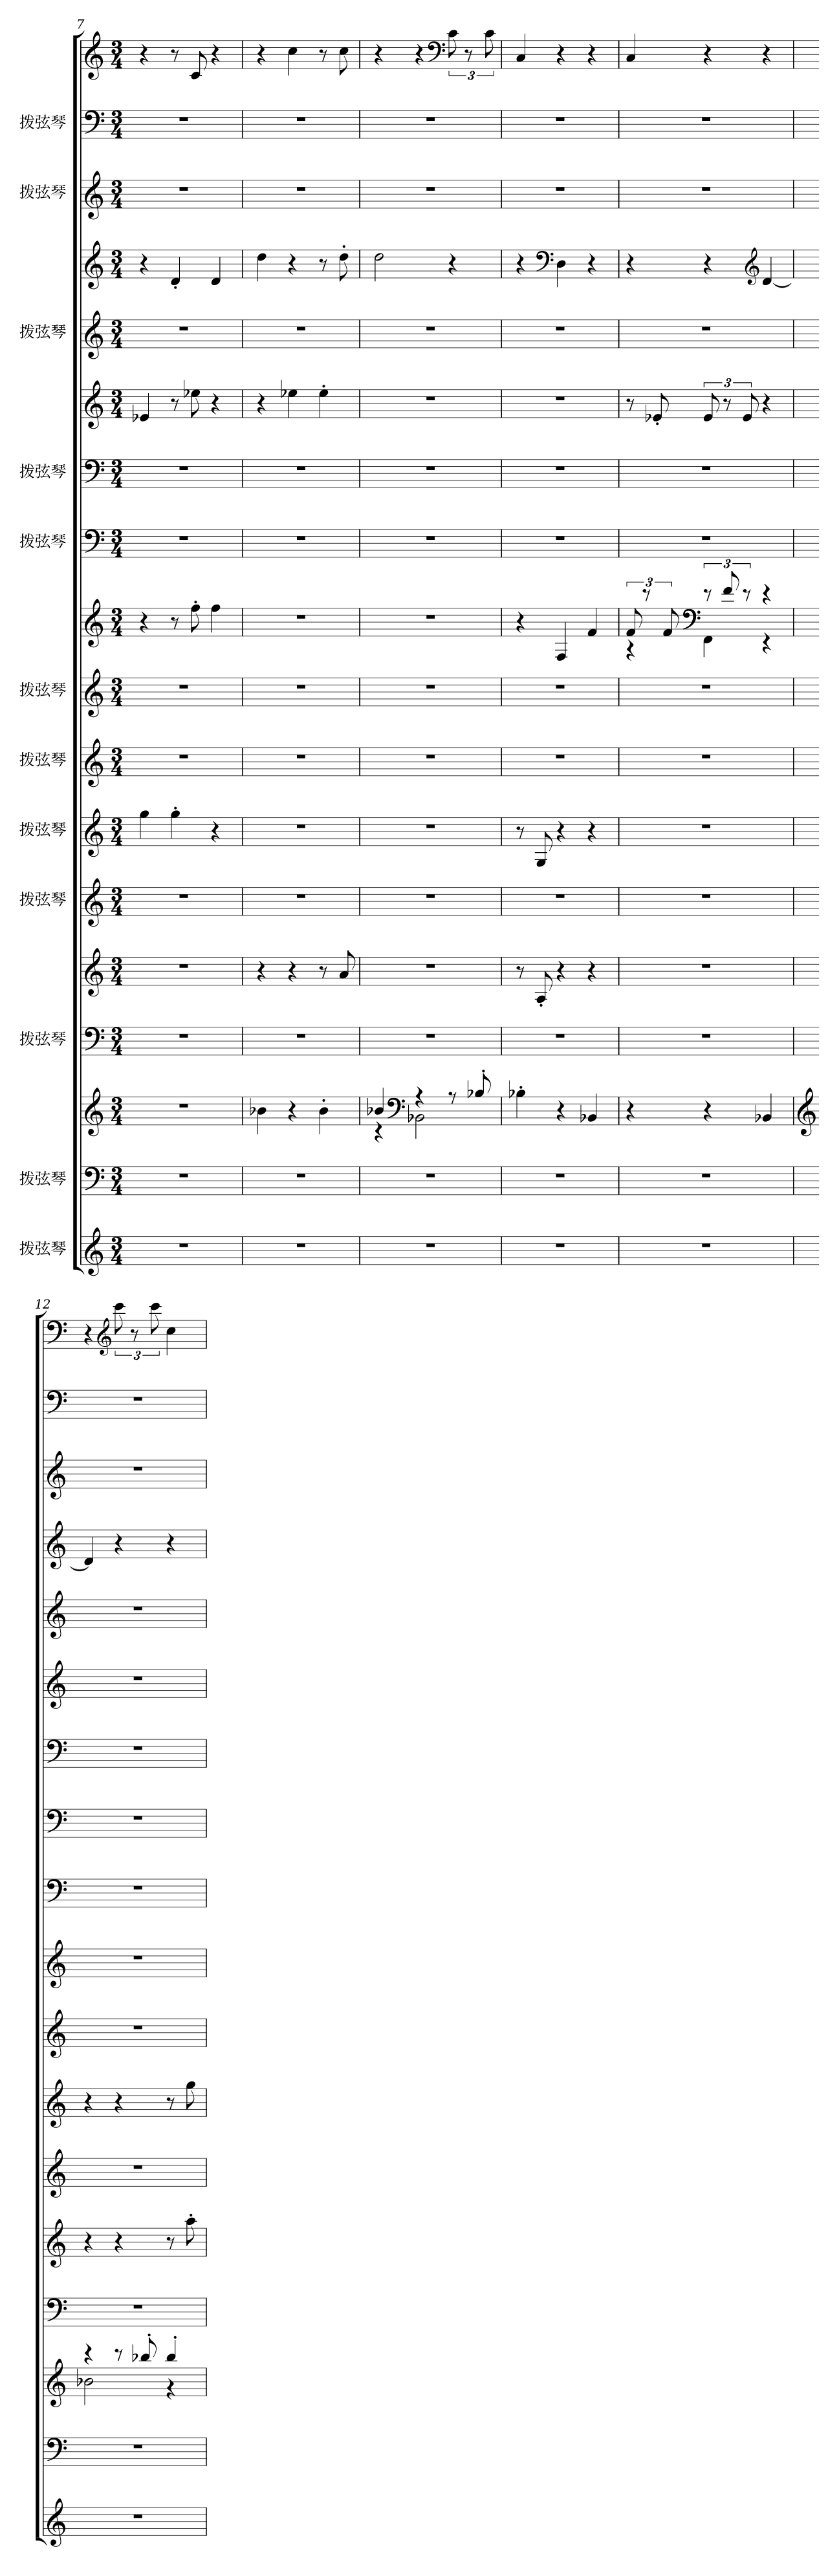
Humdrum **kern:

**kern	**kern	**kern	**kern	**kern	**kern	**kern	**kern	**kern	**kern	**kern	**kern	**kern	**kern	**kern	**kern	**kern	**kern
*part12	*part11	*part11	*part10	*part10	*part9	*part8	*part7	*part6	*part6	*part5	*part4	*part4	*part3	*part3	*part2	*part1	*part1
*staff18	*staff17	*staff16	*staff15	*staff14	*staff13	*staff12	*staff11	*staff10	*staff9	*staff8	*staff7	*staff6	*staff5	*staff4	*staff3	*staff2	*staff1
*I"拨弦琴	*I"拨弦琴	*	*I"拨弦琴	*	*I"拨弦琴	*I"拨弦琴	*I"拨弦琴	*I"拨弦琴	*	*I"拨弦琴	*I"拨弦琴	*	*I"拨弦琴	*	*I"拨弦琴	*I"拨弦琴	*
*clefG2	*clefF4	*clefG2	*clefF4	*clefG2	*clefG2	*clefG2	*clefG2	*clefG2	*clefG2	*clefF4	*clefF4	*clefG2	*clefG2	*clefG2	*clefG2	*clefF4	*clefG2
*k[]	*k[]	*k[]	*k[]	*k[]	*k[]	*k[]	*k[]	*k[]	*k[]	*k[]	*k[]	*k[]	*k[]	*k[]	*k[]	*k[]	*k[]
*M3/4	*M3/4	*M3/4	*M3/4	*M3/4	*M3/4	*M3/4	*M3/4	*M3/4	*M3/4	*M3/4	*M3/4	*M3/4	*M3/4	*M3/4	*M3/4	*M3/4	*M3/4
=7	=7	=7	=7	=7	=7	=7	=7	=7	=7	=7	=7	=7	=7	=7	=7	=7	=7
2.r	2.r	2.r	2.r	2.r	2.r	4gg\	2.r	2.r	4r	2.r	2.r	4e-X/	2.r	4r	2.r	2.r	4r
.	.	.	.	.	.	4gg'\	.	.	8r	.	.	8r	.	4d'/	.	.	8r
.	.	.	.	.	.	.	.	.	8ff'\	.	.	8ee-X\	.	.	.	.	8c/
.	.	.	.	.	.	4r	.	.	4ff\	.	.	4r	.	4d/	.	.	4r
!!LO:PB:g=z
=8	=8	=8	=8	=8	=8	=8	=8	=8	=8	=8	=8	=8	=8	=8	=8	=8	=8
2.r	2.r	4b-X\	2.r	4r	2.r	2.r	2.r	2.r	2.r	2.r	2.r	4r	2.r	4dd\	2.r	2.r	4r
.	.	4r	.	4r	.	.	.	.	.	.	.	4ee-X\	.	4r	.	.	4cc\
.	.	4b-'\	.	8r	.	.	.	.	.	.	.	4ee-'\	.	8r	.	.	8r
.	.	.	.	8a/	.	.	.	.	.	.	.	.	.	8dd'\	.	.	8cc\
=9	=9	=9	=9	=9	=9	=9	=9	=9	=9	=9	=9	=9	=9	=9	=9	=9	=9
*	*	*^	*	*	*	*	*	*	*	*	*	*	*	*	*	*	*
2.r	2.r	4b-X/	4r	2.r	2.r	2.r	2.r	2.r	2.r	2.r	2.r	2.r	2.r	2.r	2dd\	2.r	2.r	4r
*	*	*clefF4	*	*	*	*	*	*	*	*	*	*	*	*	*	*	*	*
.	.	4r	2BB-X\	.	.	.	.	.	.	.	.	.	.	.	.	.	.	4r
*	*	*	*	*	*	*	*	*	*	*	*	*	*	*	*	*	*	*clefF4
.	.	8r	.	.	.	.	.	.	.	.	.	.	.	.	4r	.	.	12c\
.	.	.	.	.	.	.	.	.	.	.	.	.	.	.	.	.	.	12r
.	.	8B-X'/	.	.	.	.	.	.	.	.	.	.	.	.	.	.	.	.
.	.	.	.	.	.	.	.	.	.	.	.	.	.	.	.	.	.	12c\
*	*	*v	*v	*	*	*	*	*	*	*	*	*	*	*	*	*	*	*
=10	=10	=10	=10	=10	=10	=10	=10	=10	=10	=10	=10	=10	=10	=10	=10	=10	=10
2.r	2.r	4B-X'\	2.r	8r	2.r	8r	2.r	2.r	4r	2.r	2.r	2.r	2.r	4r	2.r	2.r	4C/
.	.	.	.	8A'/	.	8G/	.	.	.	.	.	.	.	.	.	.	.
*	*	*	*	*	*	*	*	*	*	*	*	*	*	*clefF4	*	*	*
.	.	4r	.	4r	.	4r	.	.	4F/	.	.	.	.	4D\	.	.	4r
.	.	4BB-X/	.	4r	.	4r	.	.	4f/	.	.	.	.	4r	.	.	4r
=11	=11	=11	=11	=11	=11	=11	=11	=11	=11	=11	=11	=11	=11	=11	=11	=11	=11
*	*	*	*	*	*	*	*	*	*^	*	*	*	*	*	*	*	*
2.r	2.r	4r	2.r	2.r	2.r	2.r	2.r	2.r	12f/	4r	2.r	2.r	8r	2.r	4r	2.r	2.r	4C/
.	.	.	.	.	.	.	.	.	12r	.	.	.	.	.	.	.	.	.
.	.	.	.	.	.	.	.	.	.	.	.	.	8e-X'/	.	.	.	.	.
.	.	.	.	.	.	.	.	.	12f/	.	.	.	.	.	.	.	.	.
*	*	*	*	*	*	*	*	*	*clefF4	*	*	*	*	*	*	*	*	*
.	.	4r	.	.	.	.	.	.	12r	4FF\	.	.	12e-/	.	4r	.	.	4r
.	.	.	.	.	.	.	.	.	12f/	.	.	.	12r	.	.	.	.	.
.	.	.	.	.	.	.	.	.	12r	.	.	.	12e-/	.	.	.	.	.
*	*	*	*	*	*	*	*	*	*	*	*	*	*	*	*clefG2	*	*	*
.	.	4BB-X/	.	.	.	.	.	.	4r	4r	.	.	4r	.	[4d/	.	.	4r
*	*	*	*	*	*	*	*	*	*v	*v	*	*	*	*	*	*	*	*
!!LO:PB:g=z
=12	=12	=12	=12	=12	=12	=12	=12	=12	=12	=12	=12	=12	=12	=12	=12	=12	=12
*	*	*clefG2	*	*	*	*	*	*	*	*	*	*	*	*	*	*	*
*	*	*^	*	*	*	*	*	*	*	*	*	*	*	*	*	*	*
2.r	2.r	4r	2b-X\	2.r	4r	2.r	4r	2.r	2.r	2.r	2.r	2.r	2.r	2.r	4d/]	2.r	2.r	4r
*	*	*	*	*	*	*	*	*	*	*	*	*	*	*	*	*	*	*clefG2
.	.	8r	.	.	4r	.	4r	.	.	.	.	.	.	.	4r	.	.	12ccc\
.	.	.	.	.	.	.	.	.	.	.	.	.	.	.	.	.	.	12r
.	.	8bb-X'/	.	.	.	.	.	.	.	.	.	.	.	.	.	.	.	.
.	.	.	.	.	.	.	.	.	.	.	.	.	.	.	.	.	.	12ccc\
.	.	4bb-'/	4r	.	8r	.	8r	.	.	.	.	.	.	.	4r	.	.	4cc\
.	.	.	.	.	8aa'\	.	8gg\	.	.	.	.	.	.	.	.	.	.	.
*	*	*v	*v	*	*	*	*	*	*	*	*	*	*	*	*	*	*	*
=	=	=	=	=	=	=	=	=	=	=	=	=	=	=	=	=	=
*-	*-	*-	*-	*-	*-	*-	*-	*-	*-	*-	*-	*-	*-	*-	*-	*-	*-
